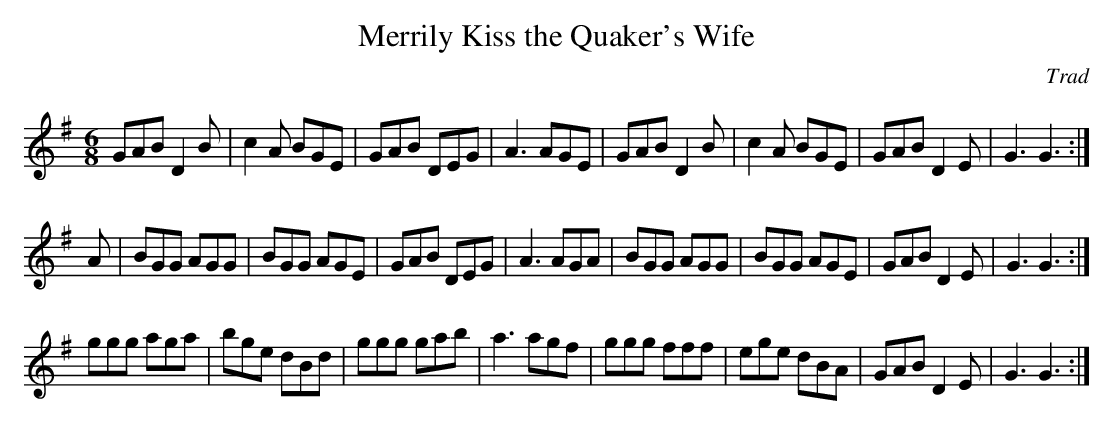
X:1
T:Merrily Kiss the Quaker's Wife
M:6/8
L:1/8
C:Trad
K:G
GAB D2B|c2A BGE|GAB DEG|A3 AGE|GAB D2B|c2A BGE|GAB D2E|G3 G3:|
A|BGG AGG|BGG AGE|GAB DEG|A3 AGA|BGG AGG|BGG AGE|GAB D2E|G3 G3:|
ggg aga|bge dBd|ggg gab|a3 agf|ggg fff|ege dBA|GAB D2E|G3 G3:|
